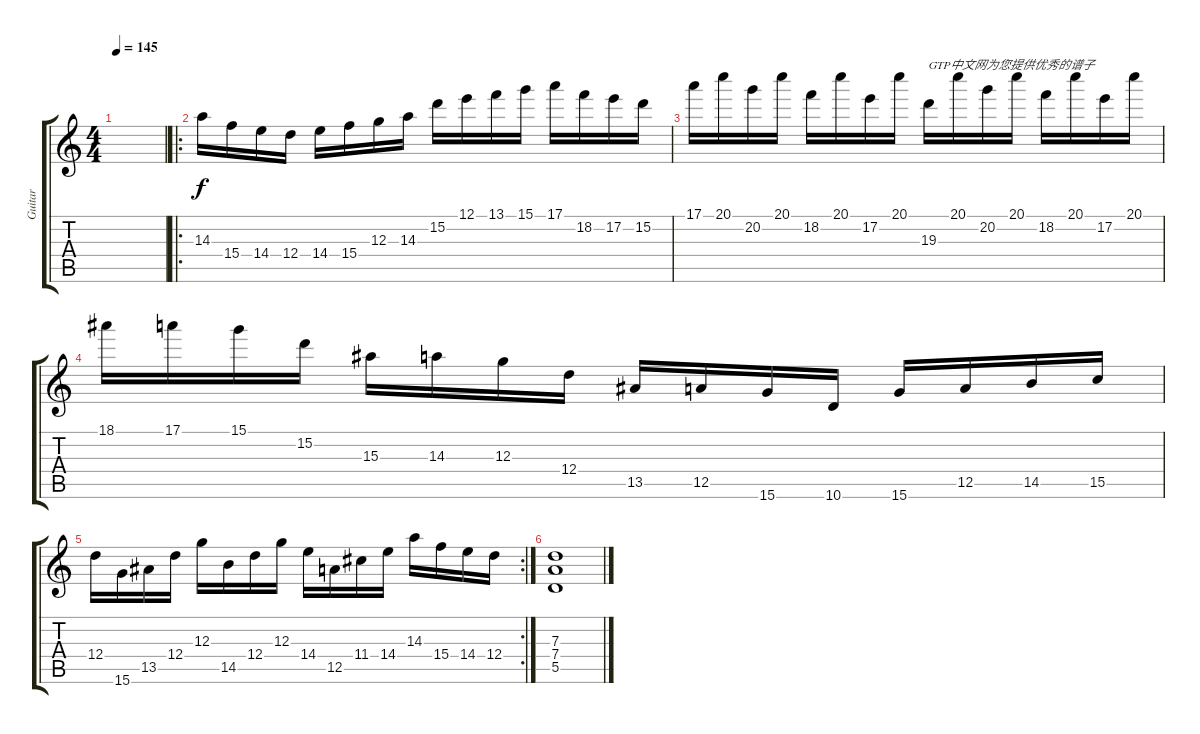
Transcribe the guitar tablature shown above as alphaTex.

\track ("Guitar" "Guitar") {instrument distortionguitar}
\staff {score tabs}
\tuning (E4 B3 G3 D3 A2 E2) {hide}
\ts (4 4)
\tempo 145
\clef g2
\ks c
|
\ro
14.3.16 15.4.16 14.4.16 12.4.16 14.4.16 15.4.16 12.3.16 14.3.16 15.2.16 12.1.16 13.1.16 15.1.16 17.1.16 18.2.16 17.2.16 15.2.16 |
17.1.16 20.1.16 20.2.16 20.1.16 18.2.16 20.1.16 17.2.16 20.1.16 19.3.16{txt "GTP中文网为您提供优秀的谱子"} 20.1.16 20.2.16 20.1.16 18.2.16 20.1.16 17.2.16 20.1.16 |
18.1.16 17.1.16 15.1.16 15.2.16 15.3.16 14.3.16 12.3.16 12.4.16 13.5.16 12.5.16 15.6.16 10.6.16 15.6.16 12.5.16 14.5.16 15.5.16 |
\rc 2
12.4.16 15.6.16 13.5.16 12.4.16 12.3.16 14.5.16 12.4.16 12.3.16 14.4.16 12.5.16 11.4.16 14.4.16 14.3.16 15.4.16 14.4.16 12.4.16 |
(7.3 7.4 5.5).1
